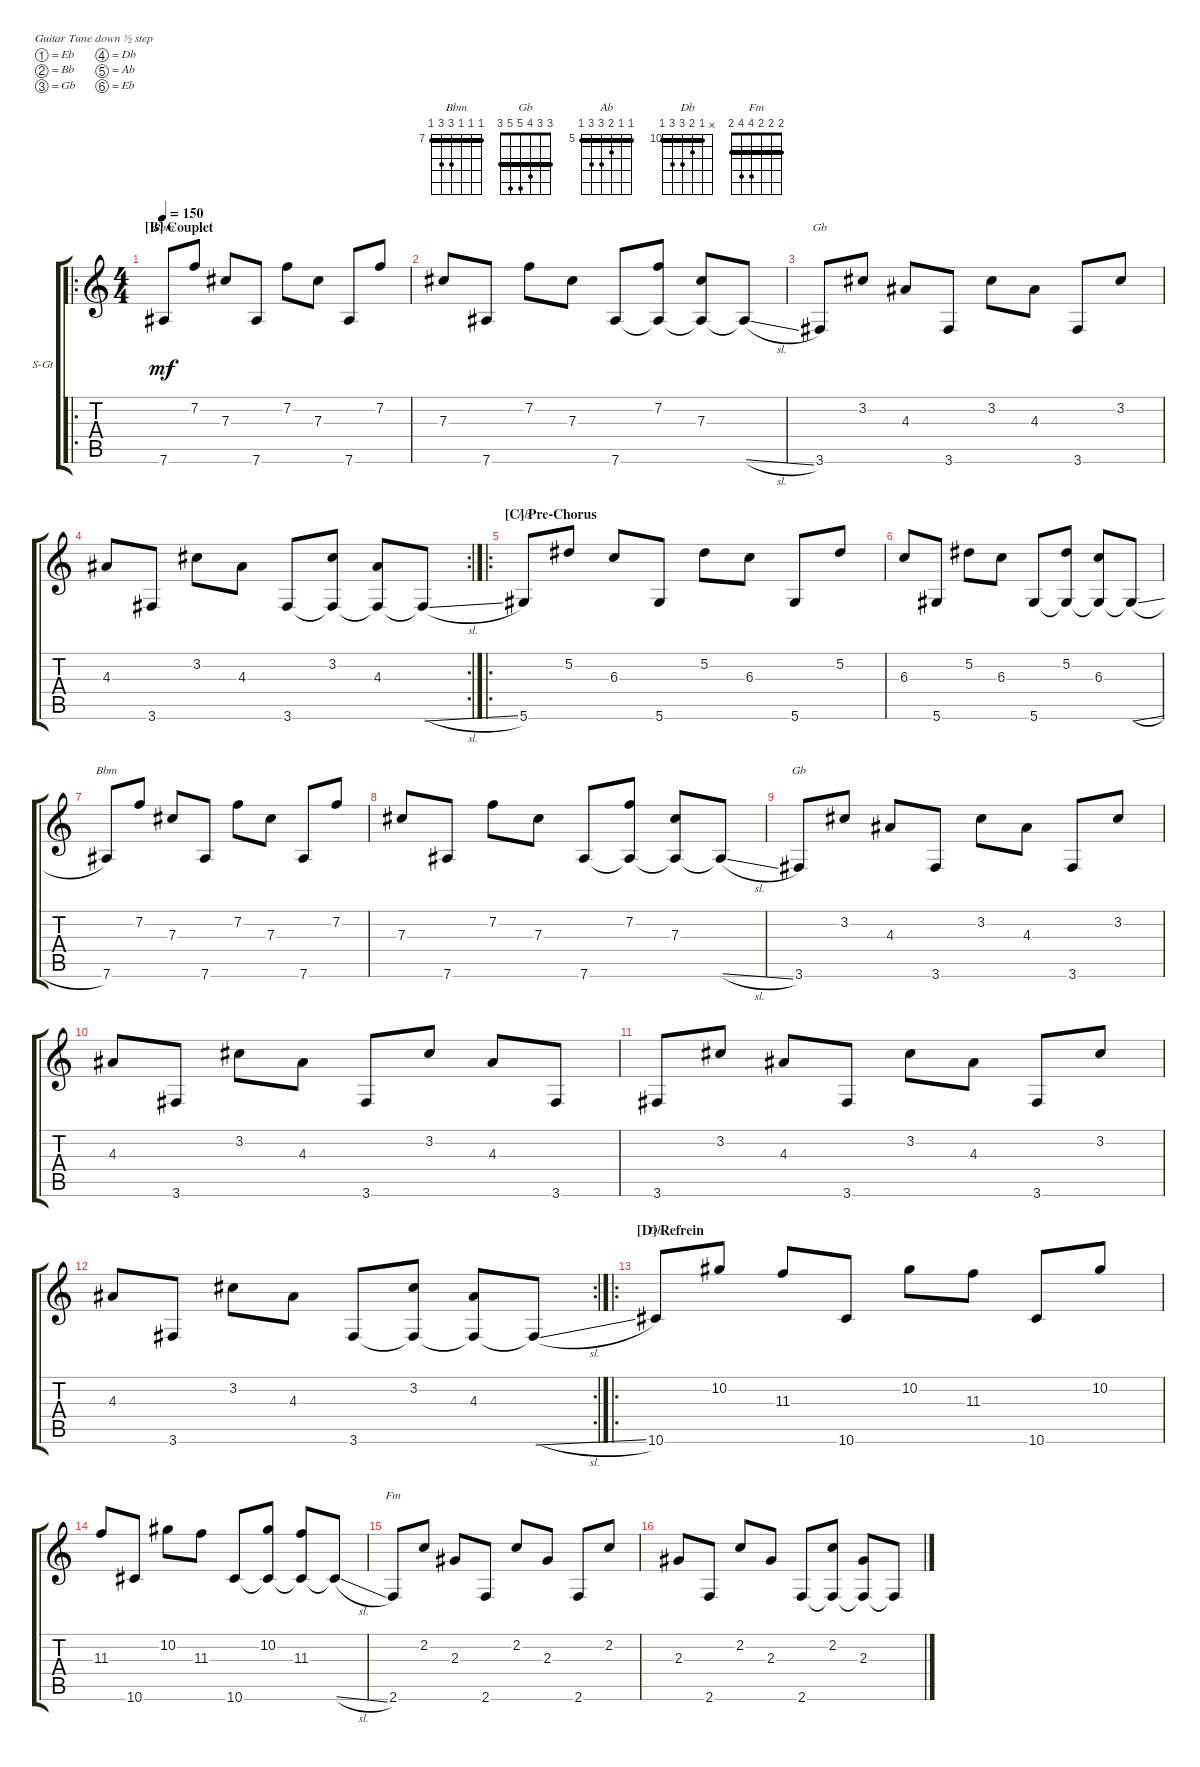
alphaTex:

\defaultSystemsLayout 4
\bracketExtendMode groupsimilarinstruments
\firstSystemTrackNameOrientation horizontal
\otherSystemsTrackNameOrientation horizontal
\track ("Acoustic Guitar" "S-Gt") {instrument acousticguitarsteel}
\staff {score tabs}
\tuning (Eb4 Bb3 Gb3 Db3 Ab2 Eb2)
\chord ("Bbm" 7 7 7 9 9 7) {firstfret 7 barre (7 7 7)}
\chord ("Gb" 3 3 4 5 5 3) {barre (3 3)}
\chord ("Ab" 5 5 6 7 7 5) {firstfret 5 barre (5 5)}
\chord ("Db" x 10 11 12 12 10) {firstfret 10 barre 10}
\chord ("Fm" 2 2 2 4 4 2) {barre (2 2 2)}
\ro
\ts (4 4)
\section ("B" "Couplet")
\tempo 150
\clef g2
\ks c
7.6.8{ch "Bbm" dy mf} 7.2.8 7.3.8 7.6.8 7.2.8 7.3.8 7.6.8 7.2.8 |
7.3.8 7.6.8 7.2.8 7.3.8 7.6.8 (7.2 7.6{t}).8 (7.3 7.6{t}).8 7.6{sl t}.8 |
3.6.8{ch "Gb"} 3.2.8 4.3.8 3.6.8 3.2.8 4.3.8 3.6.8 3.2.8 |
\rc 2
4.3.8 3.6.8 3.2.8 4.3.8 3.6.8 (3.2 3.6{t}).8 (4.3 3.6{t}).8 3.6{sl t}.8 |
\ro
\section ("C" "Pre-Chorus")
5.6.8{ch "Ab"} 5.2.8 6.3.8 5.6.8 5.2.8 6.3.8 5.6.8 5.2.8 |
6.3.8 5.6.8 5.2.8 6.3.8 5.6.8 (5.2 5.6{t}).8 (6.3 5.6{t}).8 5.6{sl t}.8 |
7.6.8{ch "Bbm"} 7.2.8 7.3.8 7.6.8 7.2.8 7.3.8 7.6.8 7.2.8 |
7.3.8 7.6.8 7.2.8 7.3.8 7.6.8 (7.2 7.6{t}).8 (7.3 7.6{t}).8 7.6{sl t}.8 |
3.6.8{ch "Gb"} 3.2.8 4.3.8 3.6.8 3.2.8 4.3.8 3.6.8 3.2.8 |
4.3.8 3.6.8 3.2.8 4.3.8 3.6.8 3.2.8 4.3.8 3.6.8 |
3.6.8 3.2.8 4.3.8 3.6.8 3.2.8 4.3.8 3.6.8 3.2.8 |
\rc 2
4.3.8 3.6.8 3.2.8 4.3.8 3.6.8 (3.2 3.6{t}).8 (4.3 3.6{t}).8 3.6{sl t}.8 |
\ro
\section ("D" "Refrein")
10.6.8{ch "Db"} 10.2.8 11.3.8 10.6.8 10.2.8 11.3.8 10.6.8 10.2.8 |
11.3.8 10.6.8 10.2.8 11.3.8 10.6.8 (10.2 10.6{t}).8 (11.3 10.6{t}).8 10.6{sl t}.8 |
2.6.8{ch "Fm"} 2.2.8 2.3.8 2.6.8 2.2.8 2.3.8 2.6.8 2.2.8 |
2.3.8 2.6.8 2.2.8 2.3.8 2.6.8 (2.2 2.6{t}).8 (2.3 2.6{t}).8 2.6{sl t}.8
